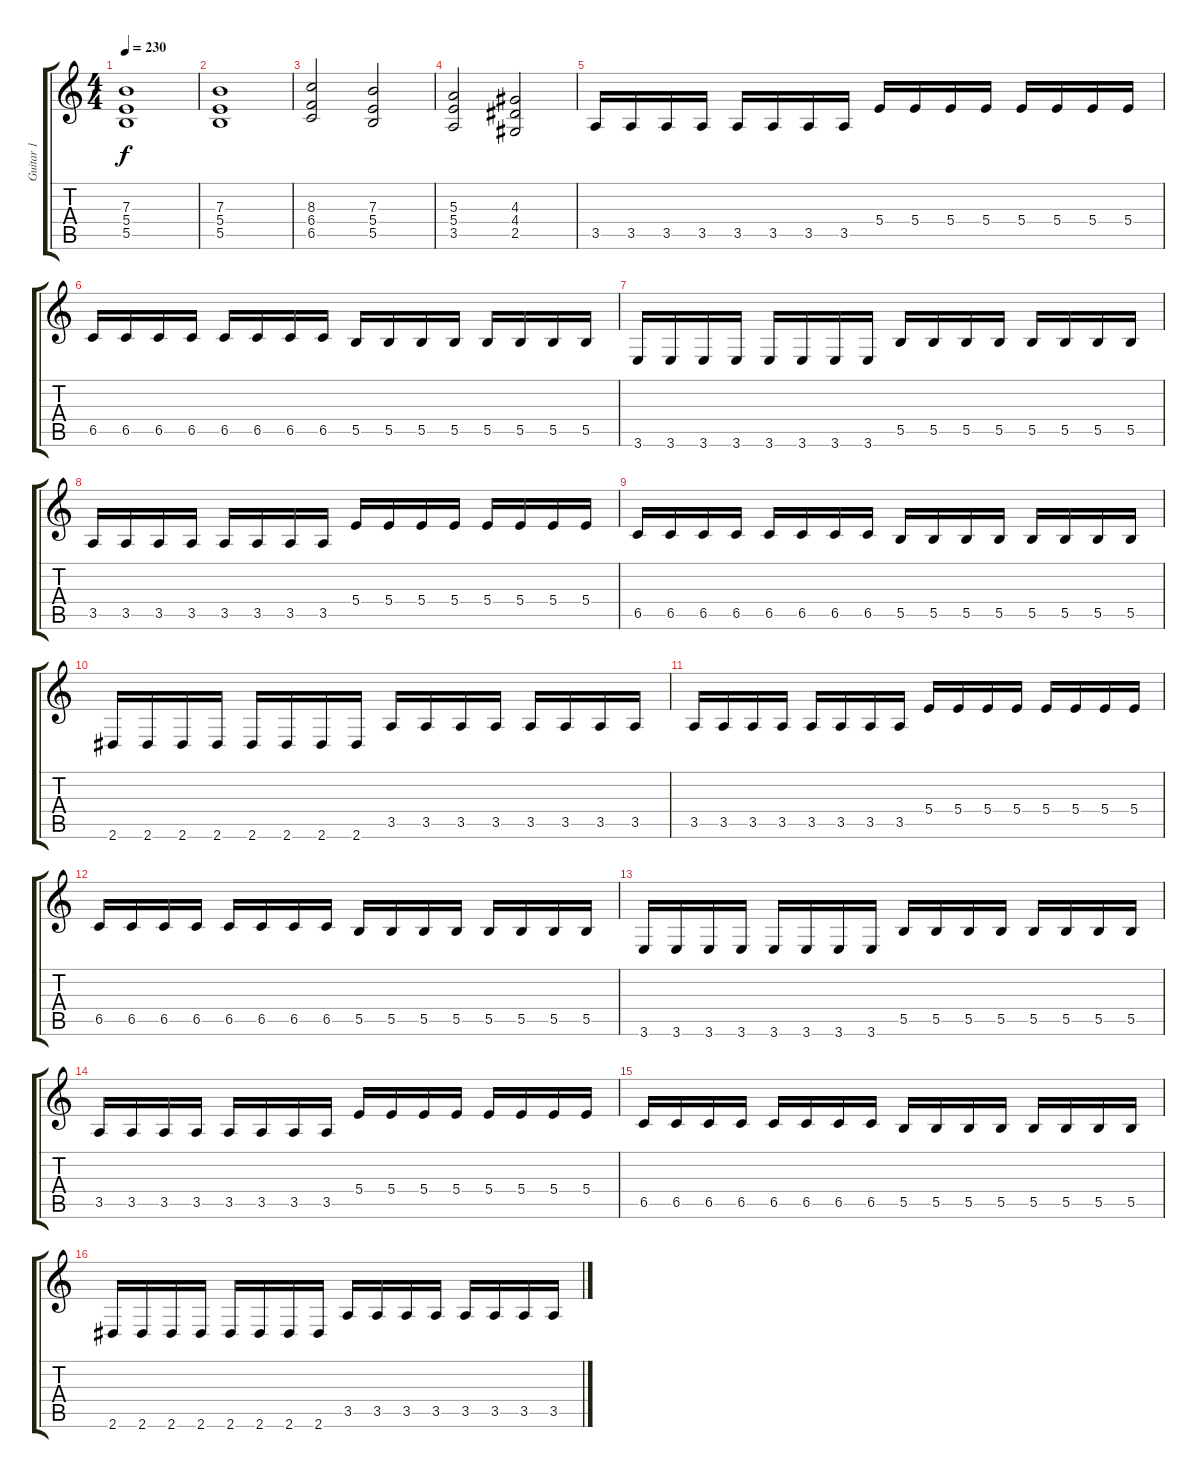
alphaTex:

\track ("Guitar 1" "Guitar 1") {instrument distortionguitar}
\staff {score tabs}
\tuning (Db4 Ab3 E3 B2 Gb2 Db2) {hide}
\ts (4 4)
\tempo 230
\clef g2
\ks c
(7.3 5.4 5.5).1{dy f} |
(7.3 5.4 5.5).1 |
(8.3 6.4 6.5).2 (7.3 5.4 5.5).2 |
(5.3 5.4 3.5).2 (4.3 4.4 2.5).2 |
3.5.16 3.5.16 3.5.16 3.5.16 3.5.16 3.5.16 3.5.16 3.5.16 5.4.16 5.4.16 5.4.16 5.4.16 5.4.16 5.4.16 5.4.16 5.4.16 |
6.5.16 6.5.16 6.5.16 6.5.16 6.5.16 6.5.16 6.5.16 6.5.16 5.5.16 5.5.16 5.5.16 5.5.16 5.5.16 5.5.16 5.5.16 5.5.16 |
3.6.16 3.6.16 3.6.16 3.6.16 3.6.16 3.6.16 3.6.16 3.6.16 5.5.16 5.5.16 5.5.16 5.5.16 5.5.16 5.5.16 5.5.16 5.5.16 |
3.5.16 3.5.16 3.5.16 3.5.16 3.5.16 3.5.16 3.5.16 3.5.16 5.4.16 5.4.16 5.4.16 5.4.16 5.4.16 5.4.16 5.4.16 5.4.16 |
6.5.16 6.5.16 6.5.16 6.5.16 6.5.16 6.5.16 6.5.16 6.5.16 5.5.16 5.5.16 5.5.16 5.5.16 5.5.16 5.5.16 5.5.16 5.5.16 |
2.6.16 2.6.16 2.6.16 2.6.16 2.6.16 2.6.16 2.6.16 2.6.16 3.5.16 3.5.16 3.5.16 3.5.16 3.5.16 3.5.16 3.5.16 3.5.16 |
3.5.16 3.5.16 3.5.16 3.5.16 3.5.16 3.5.16 3.5.16 3.5.16 5.4.16 5.4.16 5.4.16 5.4.16 5.4.16 5.4.16 5.4.16 5.4.16 |
6.5.16 6.5.16 6.5.16 6.5.16 6.5.16 6.5.16 6.5.16 6.5.16 5.5.16 5.5.16 5.5.16 5.5.16 5.5.16 5.5.16 5.5.16 5.5.16 |
3.6.16 3.6.16 3.6.16 3.6.16 3.6.16 3.6.16 3.6.16 3.6.16 5.5.16 5.5.16 5.5.16 5.5.16 5.5.16 5.5.16 5.5.16 5.5.16 |
3.5.16 3.5.16 3.5.16 3.5.16 3.5.16 3.5.16 3.5.16 3.5.16 5.4.16 5.4.16 5.4.16 5.4.16 5.4.16 5.4.16 5.4.16 5.4.16 |
6.5.16 6.5.16 6.5.16 6.5.16 6.5.16 6.5.16 6.5.16 6.5.16 5.5.16 5.5.16 5.5.16 5.5.16 5.5.16 5.5.16 5.5.16 5.5.16 |
2.6.16 2.6.16 2.6.16 2.6.16 2.6.16 2.6.16 2.6.16 2.6.16 3.5.16 3.5.16 3.5.16 3.5.16 3.5.16 3.5.16 3.5.16 3.5.16
